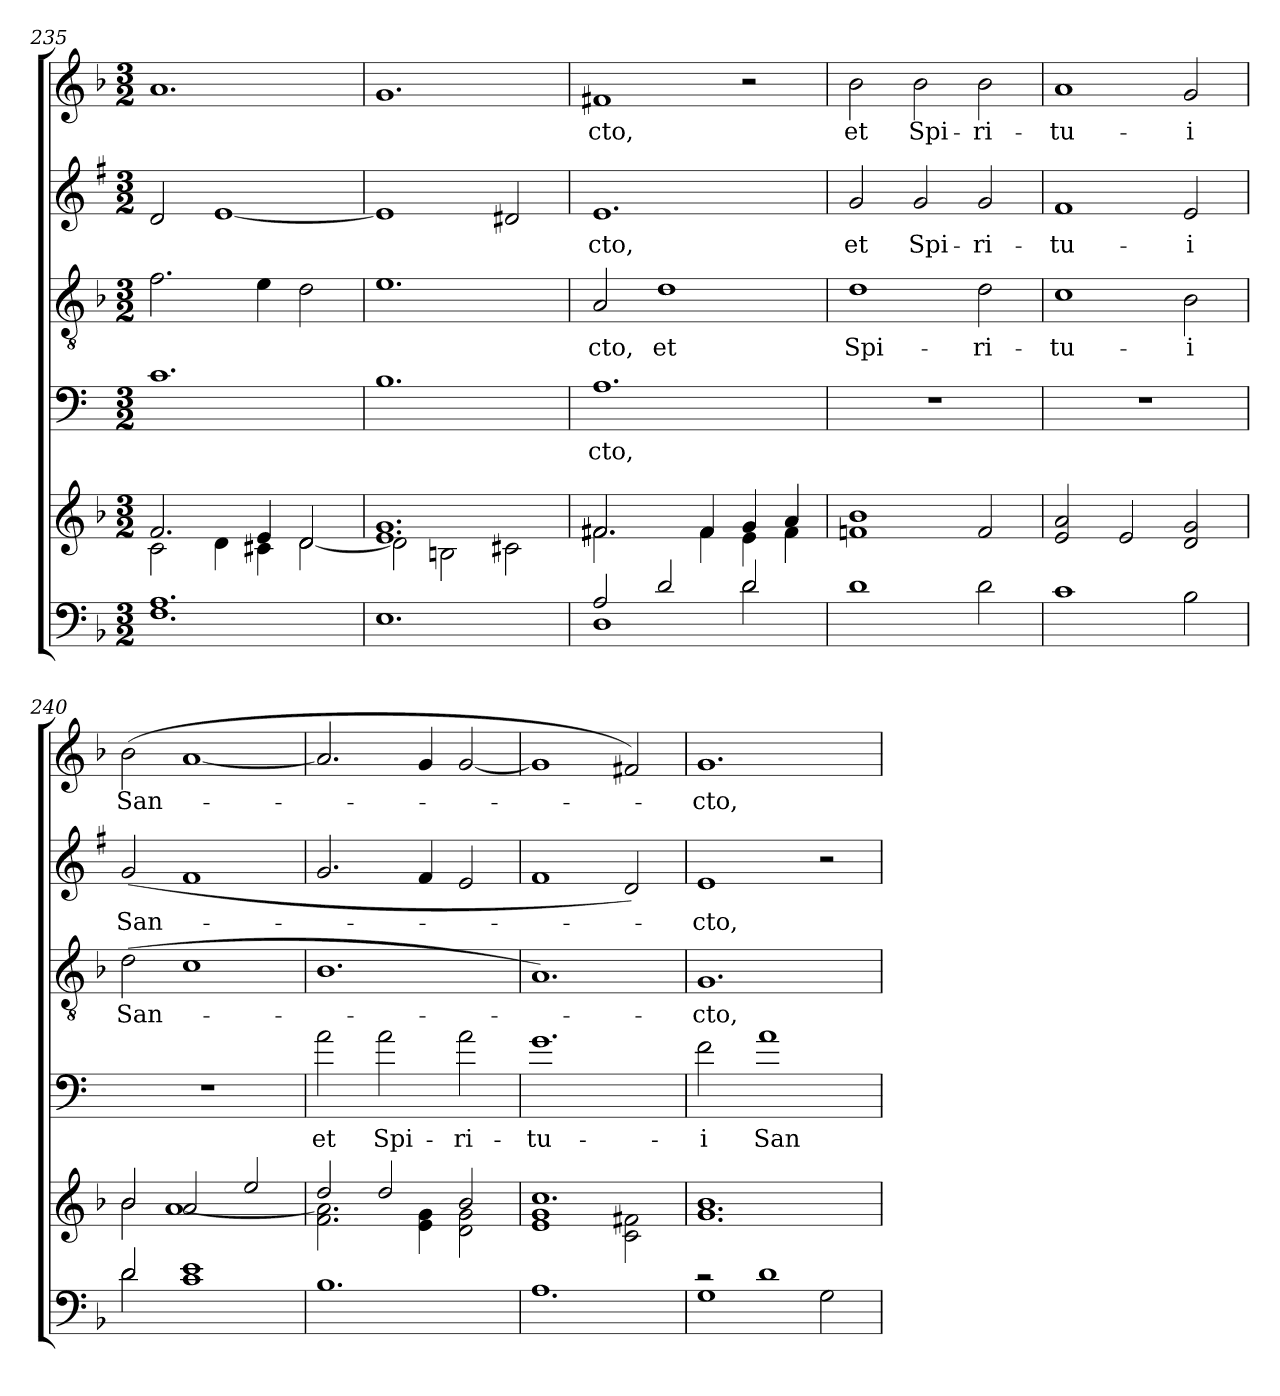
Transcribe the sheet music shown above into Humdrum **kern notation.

**kern	**kern	**kern	**text	**kern	**text	**kern	**text	**kern	**text
*part5	*part5	*part4	*part4	*part3	*part3	*part2	*part2	*part1	*part1
*staff6	*staff5	*staff4	*staff4	*staff3	*staff3	*staff2	*staff2	*staff1	*staff1
*clefF4	*clefG2	*clefF4	*	*clefGv2	*	*clefG2	*	*clefG2	*
*	*	*ITrd4c7	*	*	*	*ITrd1c2	*	*	*
*k[b-]	*k[b-]	*k[b-]	*	*k[b-]	*	*k[b-]	*	*k[b-]	*
*F:	*F:	*F:	*	*F:	*	*F:	*	*F:	*
*M3/2	*M3/2	*M3/2	*	*M3/2	*	*M3/2	*	*M3/2	*
=235	=235	=235	=235	=235	=235	=235	=235	=235	=235
*^	*^	*	*	*	*	*	*	*	*
1.A	1.F	2.f/	2c\	1.F	.	2.f\	.	2c/	.	1.a	.
.	.	.	4d\	.	.	.	.	[1d	.	.	.
.	.	4e/	4c#X\	.	.	4e\	.	.	.	.	.
.	.	2d/	[2d\	.	.	2d\	.	.	.	.	.
=236	=236	=236	=236	=236	=236	=236	=236	=236	=236	=236	=236
1.ryy	1.E	1.e 1.g	2d\]	1.E	.	1.e	.	1d]	.	1.g	.
.	.	.	2Bn\	.	.	.	.	.	.	.	.
.	.	.	2c#X\	.	.	.	.	2c#X/	.	.	.
=237	=237	=237	=237	=237	=237	=237	=237	=237	=237	=237	=237
!	!	!	!	!	!LO:LY:b	!	!LO:LY:b	!	!LO:LY:b	!	!LO:LY:b
2A/	1D	2.f#X/	2.f#\	1.D	-cto,	2A/	-cto,	1.d	-cto,	1f#X	-cto,
!	!	!	!	!	!	!	!LO:LY:b	!	!	!	!
2d/	.	.	.	.	.	1d	et	.	.	.	.
.	.	4f#/	4f#\	.	.	.	.	.	.	.	.
2d/	2d\	4g/	4e\	.	.	.	.	.	.	2r	.
.	.	4a/	4f#\	.	.	.	.	.	.	.	.
=238	=238	=238	=238	=238	=238	=238	=238	=238	=238	=238	=238
!	!	!	!	!	!	!	!LO:LY:b	!	!LO:LY:b	!	!LO:LY:b
1.ryy	1d	1.ryy	1fn 1b-	1.r	.	1d	Spi-	2f/	et	2b-\	et
!	!	!	!	!	!	!	!	!	!LO:LY:b	!	!LO:LY:b
.	.	.	.	.	.	.	.	2f/	Spi-	2b-\	Spi-
!	!	!	!	!	!	!	!LO:LY:b	!	!LO:LY:b	!	!LO:LY:b
.	2d\	.	2f/	.	.	2d\	-ri-	2f/	-ri-	2b-\	-ri-
=239	=239	=239	=239	=239	=239	=239	=239	=239	=239	=239	=239
!	!	!	!	!	!	!	!LO:LY:b	!	!LO:LY:b	!	!LO:LY:b
1.ryy	1c	1.ryy	2e/ 2a/	1.r	.	1c	-tu-	1e	-tu-	1a	-tu-
.	.	.	2e/	.	.	.	.	.	.	.	.
!	!	!	!	!	!	!	!LO:LY:b	!	!LO:LY:b	!	!LO:LY:b
.	2B-\	.	2d/ 2g/	.	.	2B-\	-i	2d/	-i	2g/	-i
!!LO:LB:g=z
=240	=240	=240	=240	=240	=240	=240	=240	=240	=240	=240	=240
!	!	!	!	!	!	!	!LO:LY:b	!	!LO:LY:b	!	!LO:LY:b
2d/	2d\	2b-/	2b-\	1.r	.	(>2d\	San-	(>2f/	San-	(>2b-\	San-
1e	1c	2a/	[1a	.	.	1c	.	1e	.	[1a	.
.	.	2ee/	.	.	.	.	.	.	.	.	.
!!LO:PB:g=z
=241	=241	=241	=241	=241	=241	=241	=241	=241	=241	=241	=241
!	!	!	!	!	!LO:LY:b	!	!	!	!	!	!
1.ryy	1.B-	2dd/	2.f\ 2.a\]	2d\	et	1.B-	.	2.f/	.	2.a/]	.
!	!	!	!	!	!LO:LY:b	!	!	!	!	!	!
.	.	2dd/	.	2d\	Spi-	.	.	.	.	.	.
.	.	.	4e\ 4g\	.	.	.	.	4e/	.	4g/	.
!	!	!	!	!	!LO:LY:b	!	!	!	!	!	!
.	.	2b-/	2d\ 2g\	2d\	-ri-	.	.	2d/	.	[2g/	.
=242	=242	=242	=242	=242	=242	=242	=242	=242	=242	=242	=242
!	!	!	!	!	!LO:LY:b	!	!	!	!	!	!
1.ryy	1.A	1.cc	1e 1g	1.c	-tu-	1.A)	.	1e	.	1g]	.
.	.	.	2c\ 2f#X\	.	.	.	.	2c/)	.	2f#X/)	.
=243	=243	=243	=243	=243	=243	=243	=243	=243	=243	=243	=243
!	!	!	!	!	!LO:LY:b	!	!LO:LY:b	!	!LO:LY:b	!	!LO:LY:b
2rc	1G	1.ryy	1.g 1.b-	2B-\	-i	1.G	-cto,	1d	-cto,	1.g	-cto,
!	!	!	!	!	!LO:LY:b	!	!	!	!	!	!
1d	.	.	.	1d	San-	.	.	.	.	.	.
.	2G\	.	.	.	.	.	.	2r	.	.	.
*v	*v	*	*	*	*	*	*	*	*	*	*
*	*v	*v	*	*	*	*	*	*	*	*
=	=	=	=	=	=	=	=	=	=
*-	*-	*-	*-	*-	*-	*-	*-	*-	*-
